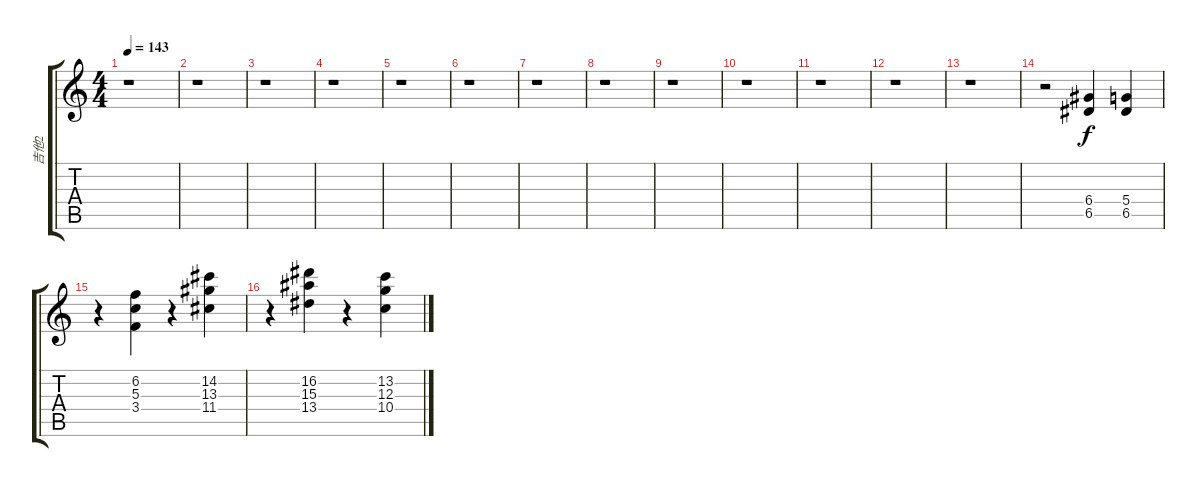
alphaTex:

\track ("吉他2" "吉他2") {instrument overdrivenguitar}
\staff {score tabs}
\tuning (E4 B3 G3 D3 A2 E2) {hide}
\ts (4 4)
\tempo 143
\clef g2
\ks c
r.1{dy f} |
r.1 |
r.1 |
r.1 |
r.1 |
r.1 |
r.1 |
r.1 |
r.1 |
r.1 |
r.1 |
r.1 |
r.1 |
r.2 (6.4 6.5).4 (5.4 6.5).4 |
r.4 (6.2 5.3 3.4).4 r.4 (14.2 13.3 11.4).4 |
r.4 (16.2 15.3 13.4).4 r.4 (13.2 12.3 10.4).4
